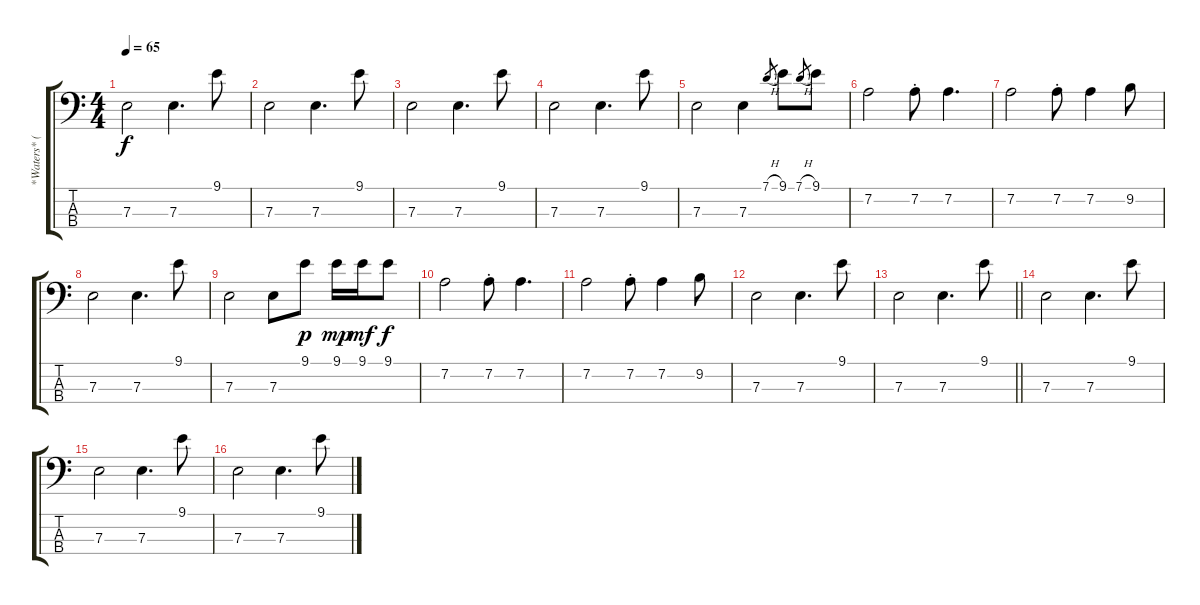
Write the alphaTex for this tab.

\track ("*Waters* (Fretless Bass w/Dropped D)" "*Waters* (") {instrument electricbassfinger}
\staff {score tabs}
\tuning (G2 D2 A1 D1) {hide}
\ts (4 4)
\tempo 65
\clef f4
\ks c
7.3.2{dy f} 7.3.4{d} 9.1.8 |
7.3.2 7.3.4{d} 9.1.8 |
7.3.2 7.3.4{d} 9.1.8 |
7.3.2 7.3.4{d} 9.1.8 |
7.3.2 7.3.4 7.1{h}.8{gr} 9.1.8 7.1{h}.8{gr} 9.1.8 |
7.2.2 7.2{st}.8 7.2.4{d} |
7.2.2 7.2{st}.8 7.2.4 9.2.8 |
7.3.2 7.3.4{d} 9.1.8 |
7.3.2 7.3.8 9.1.8{dy p} 9.1.16{dy mp} 9.1.16{dy mf} 9.1.8{dy f} |
7.2.2 7.2{st}.8 7.2.4{d} |
7.2.2 7.2{st}.8 7.2.4 9.2.8 |
7.3.2 7.3.4{d} 9.1.8 |
\barLineRight lightlight
7.3.2 7.3.4{d} 9.1.8 |
7.3.2 7.3.4{d} 9.1.8 |
7.3.2 7.3.4{d} 9.1.8 |
7.3.2 7.3.4{d} 9.1.8
